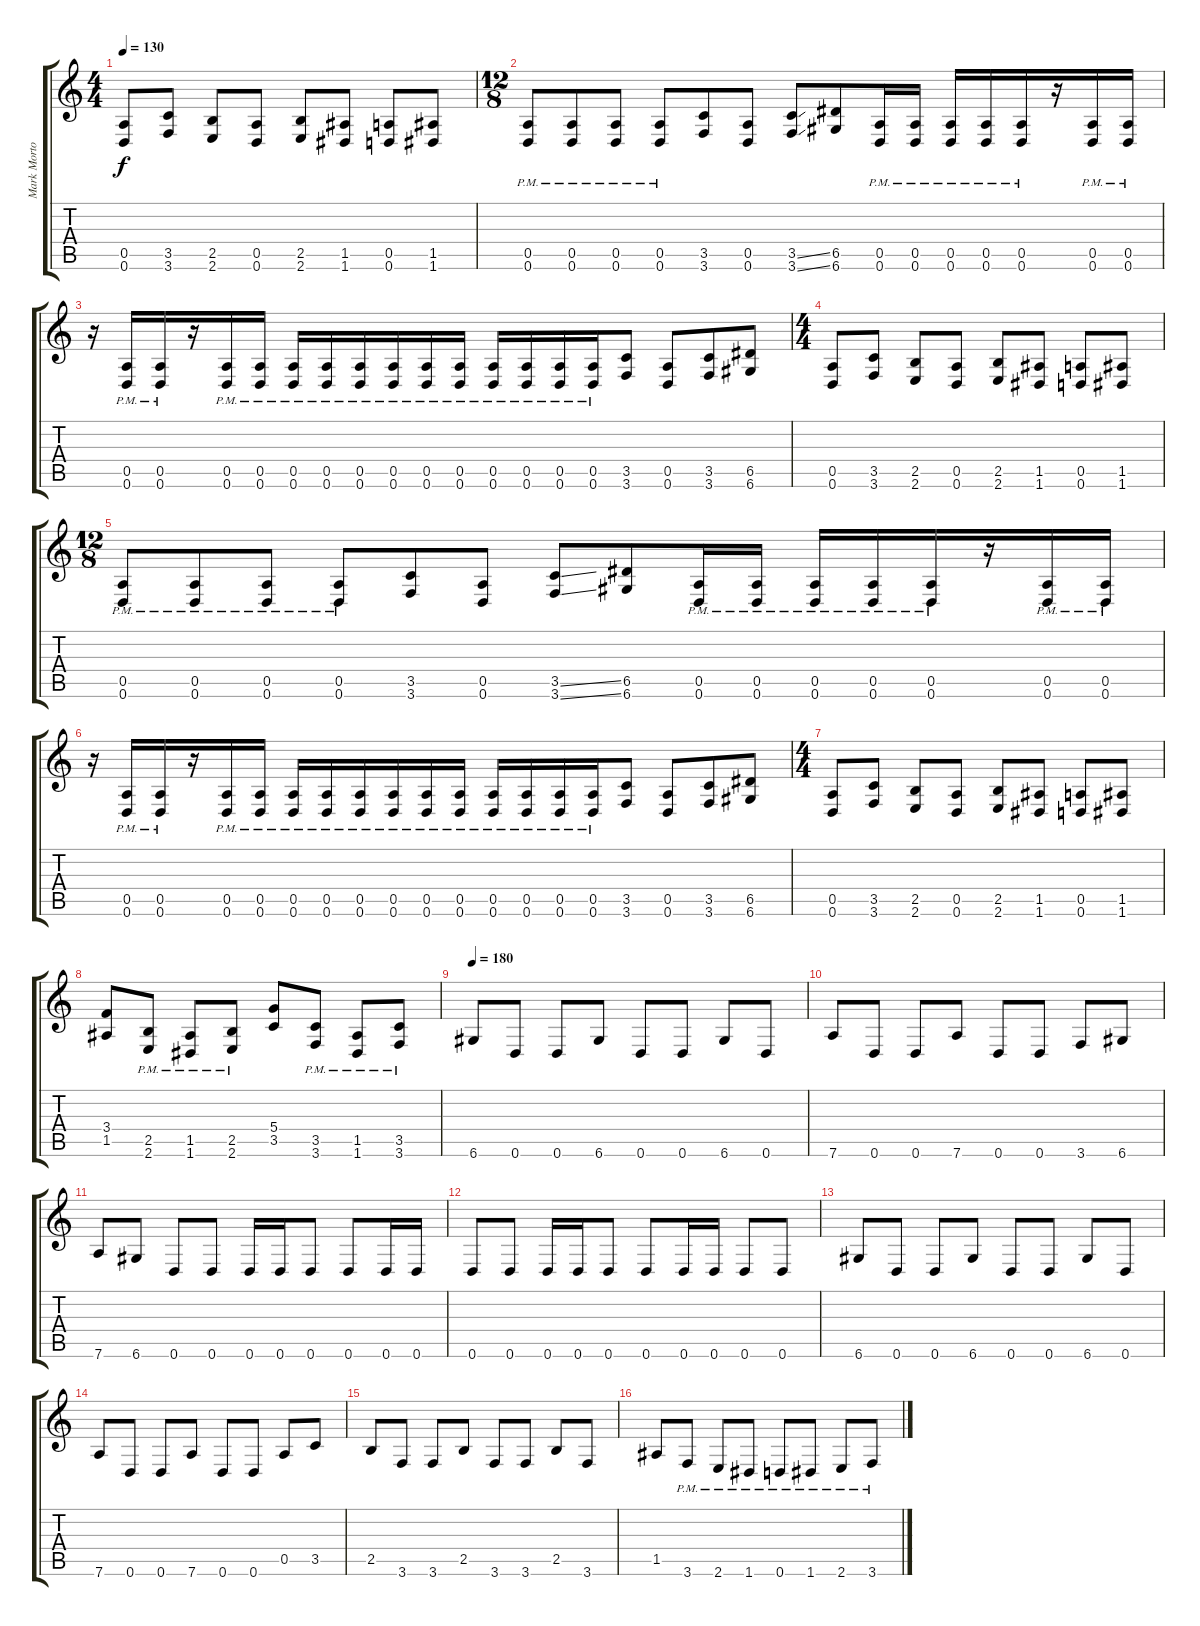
\track ("Mark Morton - Lead" "Mark Morto") {instrument distortionguitar}
\staff {score tabs}
\tuning (E4 B3 G3 D3 A2 D2) {hide}
\ts (4 4)
\tempo 130
\clef g2
\ks c
(0.5 0.6).8{dy f} (3.5 3.6).8 (2.5 2.6).8 (0.5 0.6).8 (2.5 2.6).8 (1.5 1.6).8 (0.5 0.6).8 (1.5 1.6).8 |
\ts (12 8)
(0.5{pm} 0.6{pm}).8 (0.5{pm} 0.6{pm}).8 (0.5{pm} 0.6{pm}).8 (0.5{pm} 0.6{pm}).8 (3.5 3.6).8 (0.5 0.6).8 (3.5{ss} 3.6{ss}).8 (6.5 6.6).8 (0.5{pm} 0.6{pm}).16 (0.5{pm} 0.6{pm}).16 (0.5{pm} 0.6{pm}).16 (0.5{pm} 0.6{pm}).16 (0.5{pm} 0.6{pm}).16 r.16 (0.5{pm} 0.6{pm}).16 (0.5{pm} 0.6{pm}).16 |
r.16 (0.5{pm} 0.6{pm}).16 (0.5{pm} 0.6{pm}).16 r.16 (0.5{pm} 0.6{pm}).16 (0.5{pm} 0.6{pm}).16 (0.5{pm} 0.6{pm}).16 (0.5{pm} 0.6{pm}).16 (0.5{pm} 0.6{pm}).16 (0.5{pm} 0.6{pm}).16 (0.5{pm} 0.6{pm}).16 (0.5{pm} 0.6{pm}).16 (0.5{pm} 0.6{pm}).16 (0.5{pm} 0.6{pm}).16 (0.5{pm} 0.6{pm}).16 (0.5{pm} 0.6{pm}).16 (3.5 3.6).8 (0.5 0.6).8 (3.5 3.6).8 (6.5 6.6).8 |
\ts (4 4)
(0.5 0.6).8 (3.5 3.6).8 (2.5 2.6).8 (0.5 0.6).8 (2.5 2.6).8 (1.5 1.6).8 (0.5 0.6).8 (1.5 1.6).8 |
\ts (12 8)
(0.5{pm} 0.6{pm}).8 (0.5{pm} 0.6{pm}).8 (0.5{pm} 0.6{pm}).8 (0.5{pm} 0.6{pm}).8 (3.5 3.6).8 (0.5 0.6).8 (3.5{ss} 3.6{ss}).8 (6.5 6.6).8 (0.5{pm} 0.6{pm}).16 (0.5{pm} 0.6{pm}).16 (0.5{pm} 0.6{pm}).16 (0.5{pm} 0.6{pm}).16 (0.5{pm} 0.6{pm}).16 r.16 (0.5{pm} 0.6{pm}).16 (0.5{pm} 0.6{pm}).16 |
r.16 (0.5{pm} 0.6{pm}).16 (0.5{pm} 0.6{pm}).16 r.16 (0.5{pm} 0.6{pm}).16 (0.5{pm} 0.6{pm}).16 (0.5{pm} 0.6{pm}).16 (0.5{pm} 0.6{pm}).16 (0.5{pm} 0.6{pm}).16 (0.5{pm} 0.6{pm}).16 (0.5{pm} 0.6{pm}).16 (0.5{pm} 0.6{pm}).16 (0.5{pm} 0.6{pm}).16 (0.5{pm} 0.6{pm}).16 (0.5{pm} 0.6{pm}).16 (0.5{pm} 0.6{pm}).16 (3.5 3.6).8 (0.5 0.6).8 (3.5 3.6).8 (6.5 6.6).8 |
\ts (4 4)
(0.5 0.6).8 (3.5 3.6).8 (2.5 2.6).8 (0.5 0.6).8 (2.5 2.6).8 (1.5 1.6).8 (0.5 0.6).8 (1.5 1.6).8 |
(3.4 1.5).8 (2.5{pm} 2.6{pm}).8 (1.5{pm} 1.6{pm}).8 (2.5{pm} 2.6{pm}).8 (5.4 3.5).8 (3.5{pm} 3.6{pm}).8 (1.5{pm} 1.6{pm}).8 (3.5{pm} 3.6{pm}).8 |
\tempo 180
6.6.8 0.6.8 0.6.8 6.6.8 0.6.8 0.6.8 6.6.8 0.6.8 |
7.6.8 0.6.8 0.6.8 7.6.8 0.6.8 0.6.8 3.6.8 6.6.8 |
7.6.8 6.6.8 0.6.8 0.6.8 0.6.16 0.6.16 0.6.8 0.6.8 0.6.16 0.6.16 |
0.6.8 0.6.8 0.6.16 0.6.16 0.6.8 0.6.8 0.6.16 0.6.16 0.6.8 0.6.8 |
6.6.8 0.6.8 0.6.8 6.6.8 0.6.8 0.6.8 6.6.8 0.6.8 |
7.6.8 0.6.8 0.6.8 7.6.8 0.6.8 0.6.8 0.5.8 3.5.8 |
2.5.8 3.6.8 3.6.8 2.5.8 3.6.8 3.6.8 2.5.8 3.6.8 |
1.5.8 3.6{pm}.8 2.6{pm}.8 1.6{pm}.8 0.6{pm}.8 1.6{pm}.8 2.6{pm}.8 3.6{pm}.8
